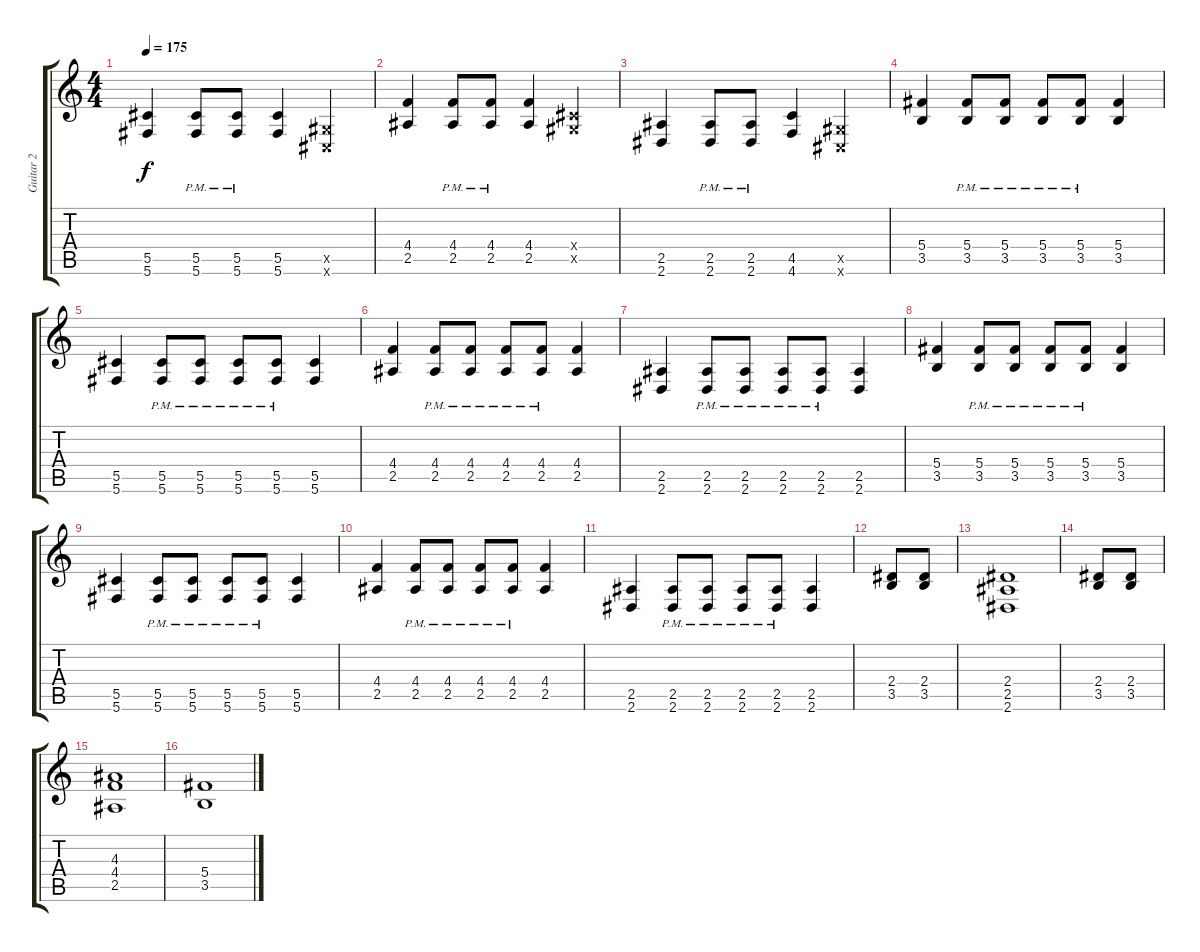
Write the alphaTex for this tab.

\track ("Guitar 2" "Guitar 2") {instrument distortionguitar}
\staff {score tabs}
\tuning (Eb4 Bb3 Gb3 Db3 Ab2 Db2) {hide}
\ts (4 4)
\tempo 175
\clef g2
\ks c
(5.5 5.6).4{dy f} (5.5{pm} 5.6{pm}).8 (5.5{pm} 5.6{pm}).8 (5.5 5.6).4 (0.5{x} 0.6{x}).4 |
(4.4 2.5).4 (4.4{pm} 2.5{pm}).8 (4.4{pm} 2.5{pm}).8 (4.4 2.5).4 (0.4{x} 0.5{x}).4 |
(2.5 2.6).4 (2.5{pm} 2.6{pm}).8 (2.5{pm} 2.6{pm}).8 (4.5 4.6).4 (0.5{x} 0.6{x}).4 |
(5.4 3.5).4 (5.4{pm} 3.5{pm}).8 (5.4{pm} 3.5{pm}).8 (5.4{pm} 3.5{pm}).8 (5.4{pm} 3.5{pm}).8 (5.4 3.5).4 |
(5.5 5.6).4 (5.5 5.6{pm}).8 (5.5{pm} 5.6{pm}).8 (5.5{pm} 5.6{pm}).8 (5.5{pm} 5.6{pm}).8 (5.5 5.6).4 |
(4.4 2.5).4 (4.4{pm} 2.5{pm}).8 (4.4{pm} 2.5{pm}).8 (4.4{pm} 2.5{pm}).8 (4.4{pm} 2.5{pm}).8 (4.4 2.5).4 |
(2.5 2.6).4 (2.5{pm} 2.6{pm}).8 (2.5{pm} 2.6{pm}).8 (2.5{pm} 2.6{pm}).8 (2.5{pm} 2.6{pm}).8 (2.5 2.6).4 |
(5.4 3.5).4 (5.4{pm} 3.5{pm}).8 (5.4{pm} 3.5{pm}).8 (5.4{pm} 3.5{pm}).8 (5.4{pm} 3.5{pm}).8 (5.4 3.5).4 |
(5.5 5.6).4 (5.5 5.6{pm}).8 (5.5{pm} 5.6{pm}).8 (5.5{pm} 5.6{pm}).8 (5.5{pm} 5.6{pm}).8 (5.5 5.6).4 |
(4.4 2.5).4 (4.4{pm} 2.5{pm}).8 (4.4{pm} 2.5{pm}).8 (4.4{pm} 2.5{pm}).8 (4.4{pm} 2.5{pm}).8 (4.4 2.5).4 |
(2.5 2.6).4 (2.5{pm} 2.6{pm}).8 (2.5{pm} 2.6{pm}).8 (2.5{pm} 2.6{pm}).8 (2.5{pm} 2.6{pm}).8 (2.5 2.6).4 |
(2.4 3.5).8 (2.4 3.5).8 |
(2.4 2.5 2.6).1 |
(2.4 3.5).8 (2.4 3.5).8 |
(4.3 4.4 2.5).1 |
(5.4 3.5).1
